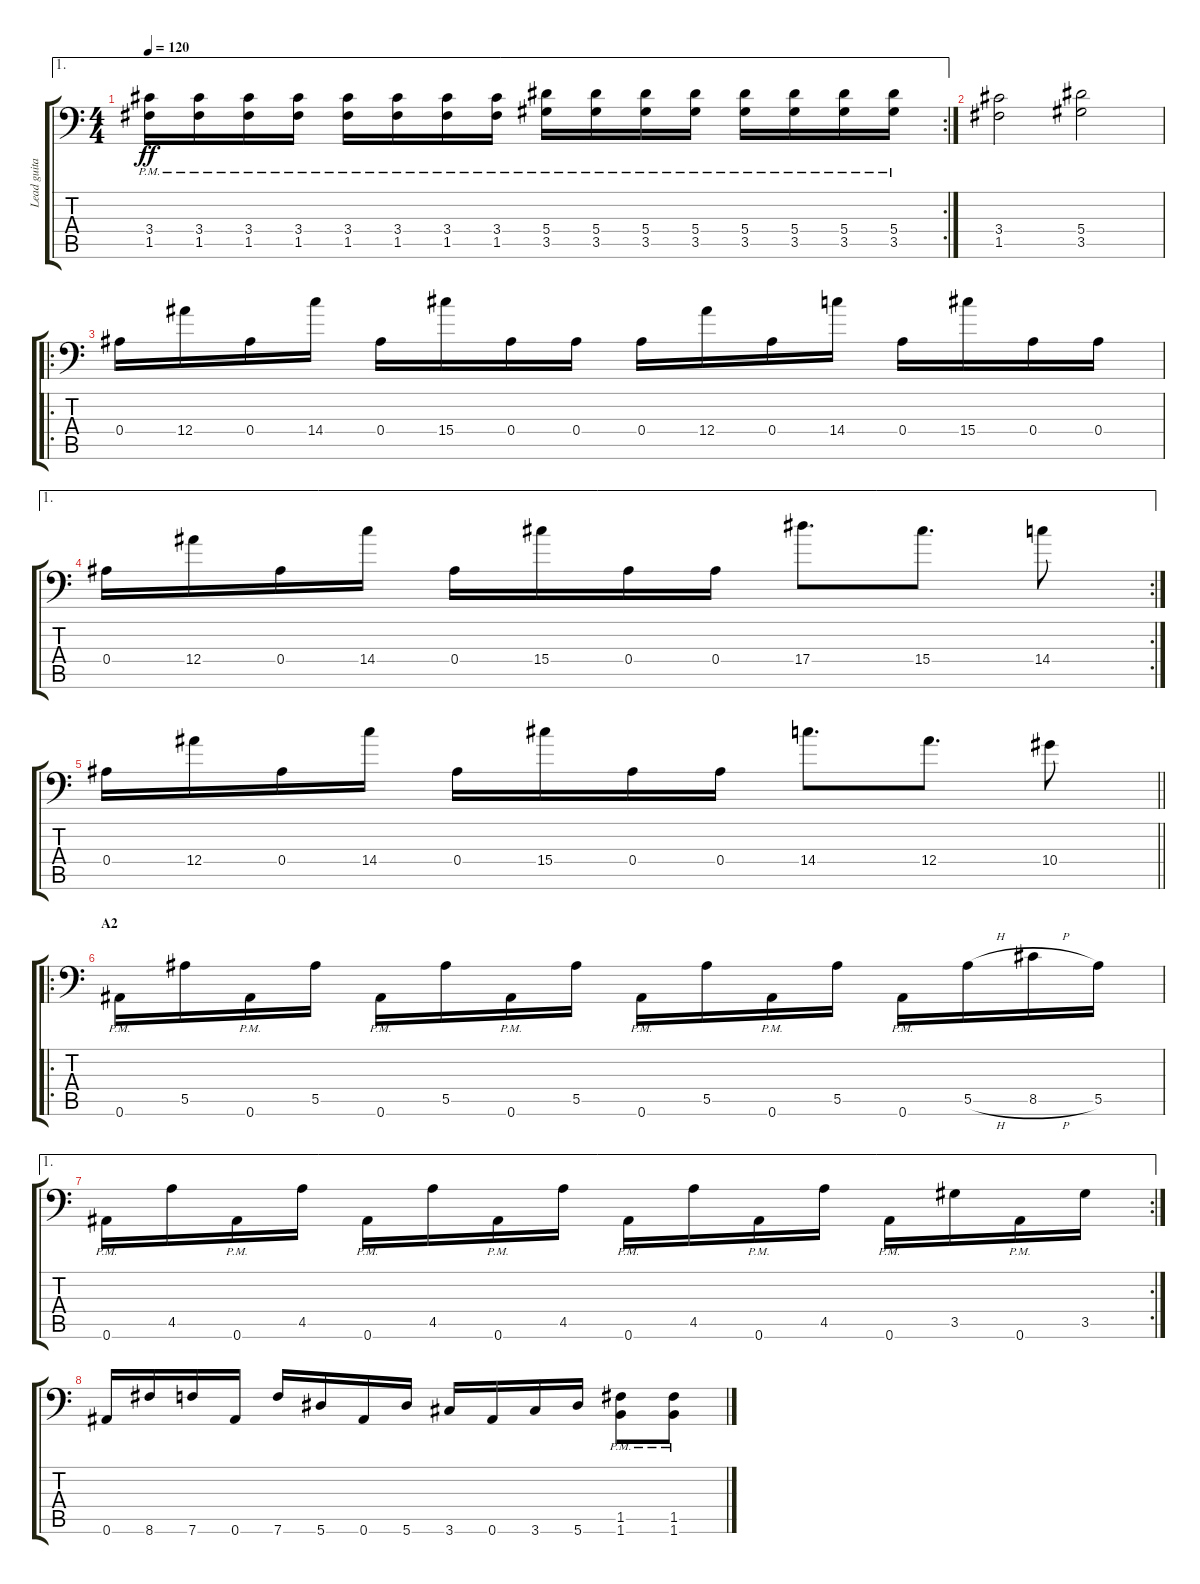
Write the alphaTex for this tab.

\track ("Lead guitar" "Lead guita") {instrument distortionguitar}
\staff {score tabs}
\tuning (C4 G3 Eb3 Bb2 F2 Bb1) {hide}
\ae 1
\rc 2
\ts (4 4)
\tempo 120
\clef f4
\ks c
(3.4{pm} 1.5{pm}).16{dy ff} (3.4{pm} 1.5{pm}).16 (3.4{pm} 1.5{pm}).16 (3.4{pm} 1.5{pm}).16 (3.4{pm} 1.5{pm}).16 (3.4{pm} 1.5{pm}).16 (3.4{pm} 1.5{pm}).16 (3.4{pm} 1.5{pm}).16 (5.4{pm} 3.5{pm}).16 (5.4{pm} 3.5{pm}).16 (5.4{pm} 3.5{pm}).16 (5.4{pm} 3.5{pm}).16 (5.4{pm} 3.5{pm}).16 (5.4{pm} 3.5{pm}).16 (5.4{pm} 3.5{pm}).16 (5.4{pm} 3.5{pm}).16 |
(3.4 1.5).2 (5.4 3.5).2 |
\ro
0.4.16 12.4.16 0.4.16 14.4.16 0.4.16 15.4.16 0.4.16 0.4.16 0.4.16 12.4.16 0.4.16 14.4.16 0.4.16 15.4.16 0.4.16 0.4.16 |
\ae 1
\rc 2
0.4.16 12.4.16 0.4.16 14.4.16 0.4.16 15.4.16 0.4.16 0.4.16 17.4.8{d} 15.4.8{d} 14.4.8 |
\barLineRight lightlight
0.4.16 12.4.16 0.4.16 14.4.16 0.4.16 15.4.16 0.4.16 0.4.16 14.4.8{d} 12.4.8{d} 10.4.8 |
\ro
\section ("" "A2")
0.6{pm}.16 5.5.16 0.6{pm}.16 5.5.16 0.6{pm}.16 5.5.16 0.6{pm}.16 5.5.16 0.6{pm}.16 5.5.16 0.6{pm}.16 5.5.16 0.6{pm}.16 5.5{h}.16 8.5{h}.16 5.5.16 |
\ae 1
\rc 2
0.6{pm}.16 4.5.16 0.6{pm}.16 4.5.16 0.6{pm}.16 4.5.16 0.6{pm}.16 4.5.16 0.6{pm}.16 4.5.16 0.6{pm}.16 4.5.16 0.6{pm}.16 3.5.16 0.6{pm}.16 3.5.16 |
0.6.16 8.6.16 7.6.16 0.6.16 7.6.16 5.6.16 0.6.16 5.6.16 3.6.16 0.6.16 3.6.16 5.6.16 (1.5{pm} 1.6{pm}).8 (1.5{pm} 1.6{pm}).8
